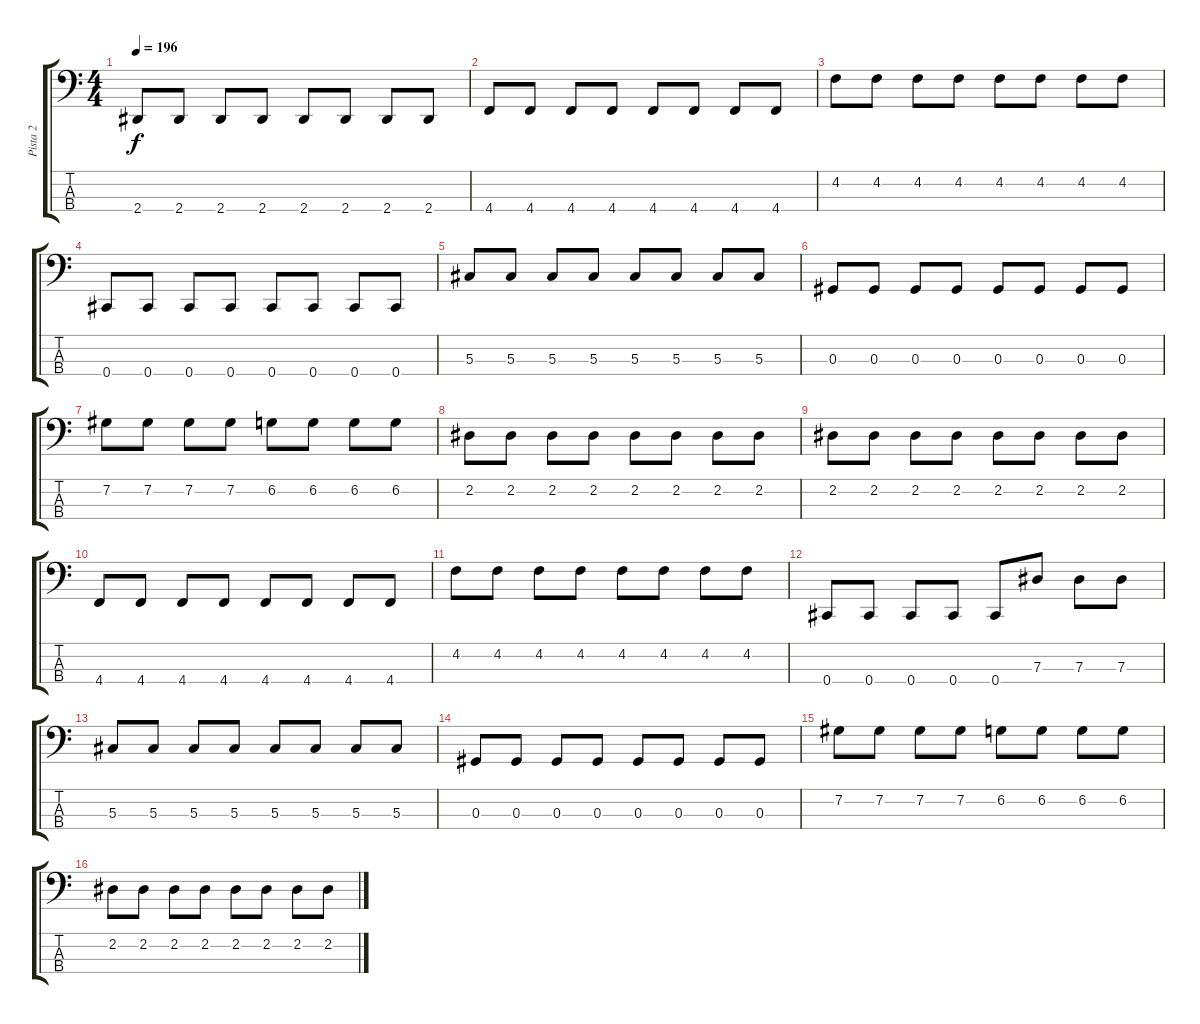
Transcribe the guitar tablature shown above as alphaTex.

\track ("Pista 2" "Pista 2") {instrument electricbassfinger}
\staff {score tabs}
\tuning (Gb2 Db2 Ab1 Db1) {hide}
\ts (4 4)
\tempo 196
\clef f4
\ks c
2.4.8{dy f} 2.4.8 2.4.8 2.4.8 2.4.8 2.4.8 2.4.8 2.4.8 |
4.4.8 4.4.8 4.4.8 4.4.8 4.4.8 4.4.8 4.4.8 4.4.8 |
4.2.8 4.2.8 4.2.8 4.2.8 4.2.8 4.2.8 4.2.8 4.2.8 |
0.4.8 0.4.8 0.4.8 0.4.8 0.4.8 0.4.8 0.4.8 0.4.8 |
5.3.8 5.3.8 5.3.8 5.3.8 5.3.8 5.3.8 5.3.8 5.3.8 |
0.3.8 0.3.8 0.3.8 0.3.8 0.3.8 0.3.8 0.3.8 0.3.8 |
7.2.8 7.2.8 7.2.8 7.2.8 6.2.8 6.2.8 6.2.8 6.2.8 |
2.2.8 2.2.8 2.2.8 2.2.8 2.2.8 2.2.8 2.2.8 2.2.8 |
2.2.8 2.2.8 2.2.8 2.2.8 2.2.8 2.2.8 2.2.8 2.2.8 |
4.4.8 4.4.8 4.4.8 4.4.8 4.4.8 4.4.8 4.4.8 4.4.8 |
4.2.8 4.2.8 4.2.8 4.2.8 4.2.8 4.2.8 4.2.8 4.2.8 |
0.4.8 0.4.8 0.4.8 0.4.8 0.4.8 7.3.8 7.3.8 7.3.8 |
5.3.8 5.3.8 5.3.8 5.3.8 5.3.8 5.3.8 5.3.8 5.3.8 |
0.3.8 0.3.8 0.3.8 0.3.8 0.3.8 0.3.8 0.3.8 0.3.8 |
7.2.8 7.2.8 7.2.8 7.2.8 6.2.8 6.2.8 6.2.8 6.2.8 |
2.2.8 2.2.8 2.2.8 2.2.8 2.2.8 2.2.8 2.2.8 2.2.8
